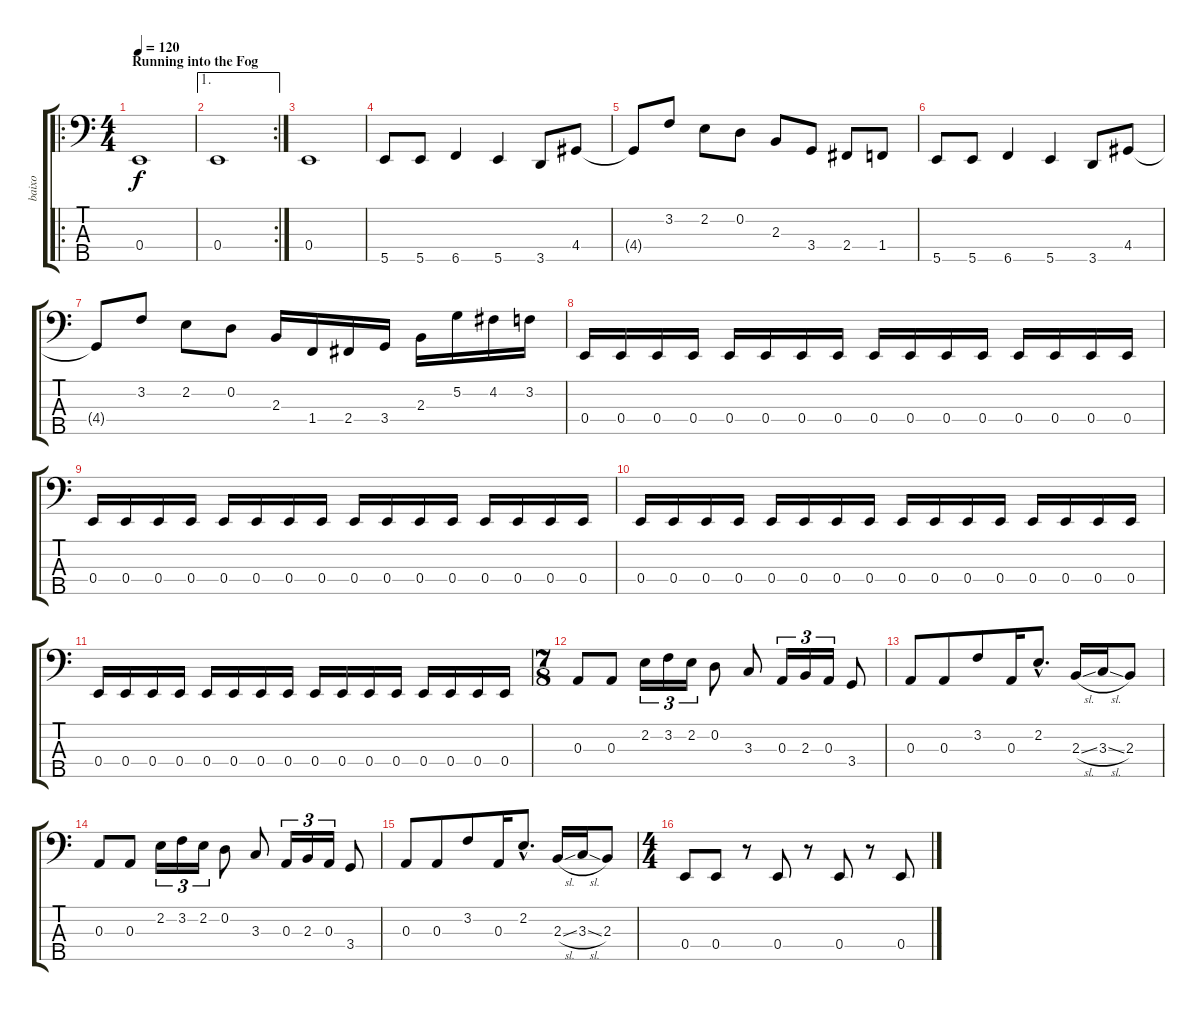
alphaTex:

\track ("baixo" "baixo") {instrument electricbassfinger}
\staff {score tabs}
\tuning (G2 D2 A1 E1 B0) {hide}
\ro
\ts (4 4)
\section ("" "Running into the Fog")
\tempo 120
\clef f4
\ks c
0.4.1{dy f instrument electricbassfinger} |
\ae 1
\rc 2
0.4.1 |
0.4.1 |
5.5.8 5.5.8 6.5.4 5.5.4 3.5.8 4.4.8 |
4.4{t}.8 3.2.8 2.2.8 0.2.8 2.3.8 3.4.8 2.4.8 1.4.8 |
5.5.8 5.5.8 6.5.4 5.5.4 3.5.8 4.4.8 |
4.4{t}.8 3.2.8 2.2.8 0.2.8 2.3.16 1.4.16 2.4.16 3.4.16 2.3.16 5.2.16 4.2.16 3.2.16 |
0.4.16 0.4.16 0.4.16 0.4.16 0.4.16 0.4.16 0.4.16 0.4.16 0.4.16 0.4.16 0.4.16 0.4.16 0.4.16 0.4.16 0.4.16 0.4.16 |
0.4.16 0.4.16 0.4.16 0.4.16 0.4.16 0.4.16 0.4.16 0.4.16 0.4.16 0.4.16 0.4.16 0.4.16 0.4.16 0.4.16 0.4.16 0.4.16 |
0.4.16 0.4.16 0.4.16 0.4.16 0.4.16 0.4.16 0.4.16 0.4.16 0.4.16 0.4.16 0.4.16 0.4.16 0.4.16 0.4.16 0.4.16 0.4.16 |
0.4.16 0.4.16 0.4.16 0.4.16 0.4.16 0.4.16 0.4.16 0.4.16 0.4.16 0.4.16 0.4.16 0.4.16 0.4.16 0.4.16 0.4.16 0.4.16 |
\ts (7 8)
0.3.8 0.3.8 2.2.16{tu (3 2)} 3.2.16{tu (3 2)} 2.2.16{tu (3 2)} 0.2.8 3.3.8 0.3.16{tu (3 2)} 2.3.16{tu (3 2)} 0.3.16{tu (3 2)} 3.4.8 |
0.3.8 0.3.8 3.2.8 0.3.16 2.2{hac}.8{d} 2.3{sl}.16 3.3{sl}.16 2.3.8 |
0.3.8 0.3.8 2.2.16{tu (3 2)} 3.2.16{tu (3 2)} 2.2.16{tu (3 2)} 0.2.8 3.3.8 0.3.16{tu (3 2)} 2.3.16{tu (3 2)} 0.3.16{tu (3 2)} 3.4.8 |
0.3.8 0.3.8 3.2.8 0.3.16 2.2{hac}.8{d} 2.3{sl}.16 3.3{sl}.16 2.3.8 |
\ts (4 4)
0.4.8 0.4.8 r.8 0.4.8 r.8 0.4.8 r.8 0.4.8
